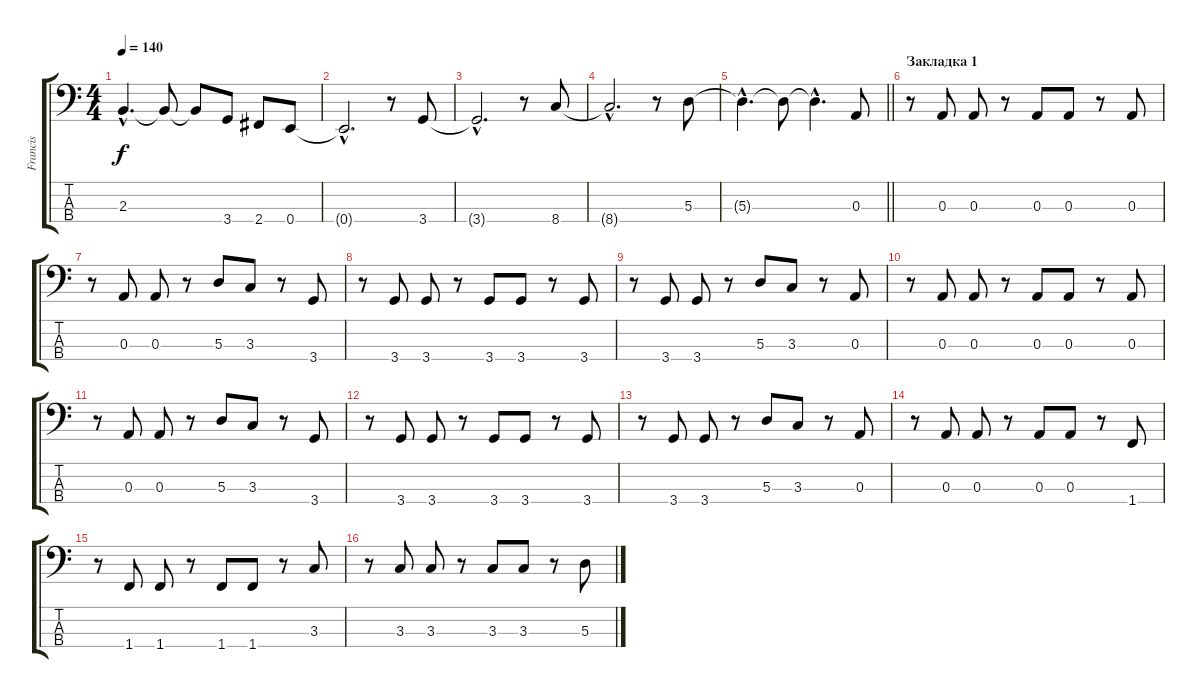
\track ("Francis" "Francis") {instrument electricbasspick}
\staff {score tabs}
\tuning (G2 D2 A1 E1) {hide}
\ts (4 4)
\tempo 140
\clef f4
\ks c
2.3{hac t}.4{d dy f} 2.3{t}.8 2.3{t}.8 3.4.8 2.4.8 0.4.8 |
0.4{hac t}.2{d} r.8 3.4.8 |
3.4{hac t}.2{d} r.8 8.4.8 |
8.4{hac t}.2{d} r.8 5.3.8 |
\barLineRight lightlight
5.3{hac t}.4{d} 5.3{t}.8 5.3{hac t}.4{d} 0.3.8 |
\section ("" "Закладка 1")
r.8 0.3.8 0.3.8 r.8 0.3.8 0.3.8 r.8 0.3.8 |
r.8 0.3.8 0.3.8 r.8 5.3.8 3.3.8 r.8 3.4.8 |
r.8 3.4.8 3.4.8 r.8 3.4.8 3.4.8 r.8 3.4.8 |
r.8 3.4.8 3.4.8 r.8 5.3.8 3.3.8 r.8 0.3.8 |
r.8 0.3.8 0.3.8 r.8 0.3.8 0.3.8 r.8 0.3.8 |
r.8 0.3.8 0.3.8 r.8 5.3.8 3.3.8 r.8 3.4.8 |
r.8 3.4.8 3.4.8 r.8 3.4.8 3.4.8 r.8 3.4.8 |
r.8 3.4.8 3.4.8 r.8 5.3.8 3.3.8 r.8 0.3.8 |
r.8 0.3.8 0.3.8 r.8 0.3.8 0.3.8 r.8 1.4.8 |
r.8 1.4.8 1.4.8 r.8 1.4.8 1.4.8 r.8 3.3.8 |
r.8 3.3.8 3.3.8 r.8 3.3.8 3.3.8 r.8 5.3.8
